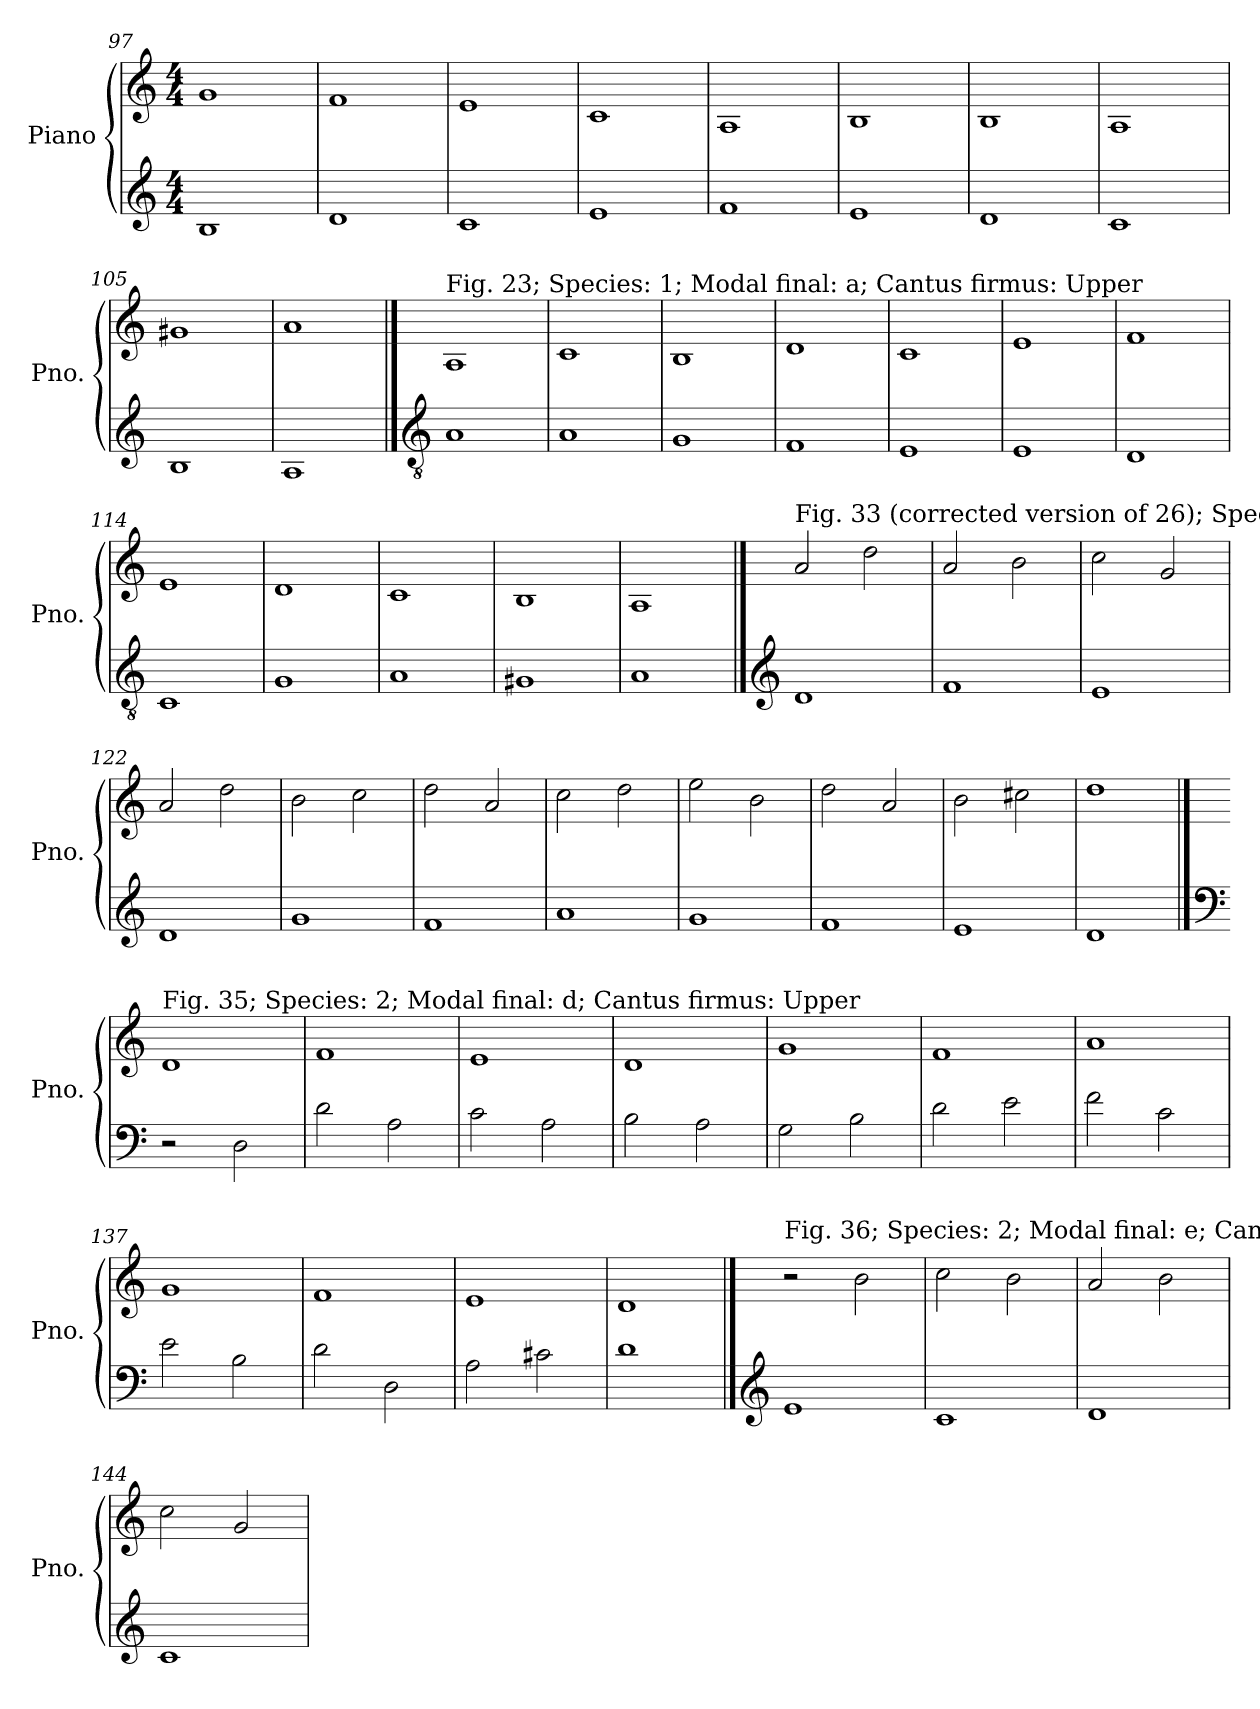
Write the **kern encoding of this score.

**kern	**kern
*part1	*part1
*staff2	*staff1
*I"Piano	*
*I'Pno.	*
*clefG2	*clefG2
*k[]	*k[]
*M4/4	*M4/4
=97	=97
1B	1g
=98	=98
1d	1f
=99	=99
1c	1e
=100	=100
1e	1c
=101	=101
1f	1A
=102	=102
1e	1B
=103	=103
1d	1B
=104	=104
1c	1A
=105	=105
1B	1g#X
=106	=106
1A	1a
!!LO:LB:g=z
==107	==107
*clefGv2	*
!	!LO:TX:a:t=Fig. 23; Species&colon; 1; Modal final&colon; a; Cantus firmus&colon; Upper
1A	1A
=108	=108
1A	1c
=109	=109
1G	1B
=110	=110
1F	1d
=111	=111
1E	1c
=112	=112
1E	1e
=113	=113
1D	1f
=114	=114
1C	1e
=115	=115
1G	1d
=116	=116
1A	1c
=117	=117
1G#X	1B
=118	=118
1A	1A
!!LO:PB:g=z
==119	==119
*clefG2	*
!	!LO:TX:a:t=Fig. 33 (corrected version of 26); Species&colon; 2; Modal final&colon; d; Cantus firmus&colon; Lower
1d	2a/
.	2dd\
=120	=120
1f	2a/
.	2b\
=121	=121
1e	2cc\
.	2g/
=122	=122
1d	2a/
.	2dd\
=123	=123
1g	2b\
.	2cc\
=124	=124
1f	2dd\
.	2a/
=125	=125
1a	2cc\
.	2dd\
=126	=126
1g	2ee\
.	2b\
=127	=127
1f	2dd\
.	2a/
=128	=128
1e	2b\
.	2cc#X\
=129	=129
1d	1dd
!!LO:LB:g=z
==130	==130
*clefF4	*
!	!LO:TX:a:t=Fig. 35; Species&colon; 2; Modal final&colon; d; Cantus firmus&colon; Upper
2r	1d
2D\	.
=131	=131
2d\	1f
2A\	.
=132	=132
2c\	1e
2A\	.
=133	=133
2B\	1d
2A\	.
=134	=134
2G\	1g
2B\	.
=135	=135
2d\	1f
2e\	.
=136	=136
2f\	1a
2c\	.
=137	=137
2e\	1g
2B\	.
=138	=138
2d\	1f
2D\	.
=139	=139
2A\	1e
2c#X\	.
=140	=140
1d	1d
!!LO:LB:g=z
==141	==141
*clefG2	*
!	!LO:TX:a:t=Fig. 36; Species&colon; 2; Modal final&colon; e; Cantus firmus&colon; Lower
1e	2r
.	2b\
=142	=142
1c	2cc\
.	2b\
=143	=143
1d	2a/
.	2b\
=144	=144
1c	2cc\
.	2g/
=	=
*-	*-
